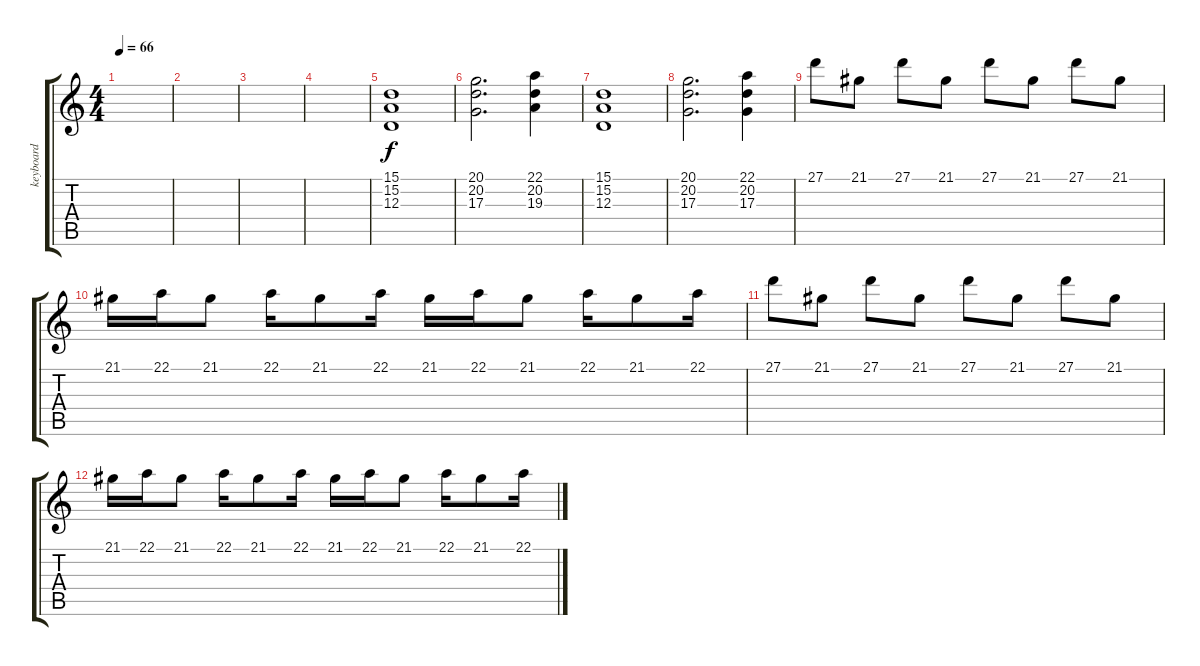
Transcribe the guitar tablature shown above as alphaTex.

\track ("keyboard" "keyboard") {instrument drawbarorgan}
\staff {score tabs}
\tuning (B3 Gb3 D3 A2 E2 B1) {hide}
\ts (4 4)
\tempo 66
\clef g2
\ks c
|
|
|
|
(15.1 15.2 12.3).1 |
(20.1 20.2 17.3).2{d} (22.1 20.2 19.3).4 |
(15.1 15.2 12.3).1 |
(20.1 20.2 17.3).2{d} (22.1 20.2 17.3).4 |
27.1.8 21.1.8 27.1.8 21.1.8 27.1.8 21.1.8 27.1.8 21.1.8 |
21.1.16 22.1.16 21.1.8 22.1.16 21.1.8 22.1.16 21.1.16 22.1.16 21.1.8 22.1.16 21.1.8 22.1.16 |
27.1.8 21.1.8 27.1.8 21.1.8 27.1.8 21.1.8 27.1.8 21.1.8 |
21.1.16 22.1.16 21.1.8 22.1.16 21.1.8 22.1.16 21.1.16 22.1.16 21.1.8 22.1.16 21.1.8 22.1.16
